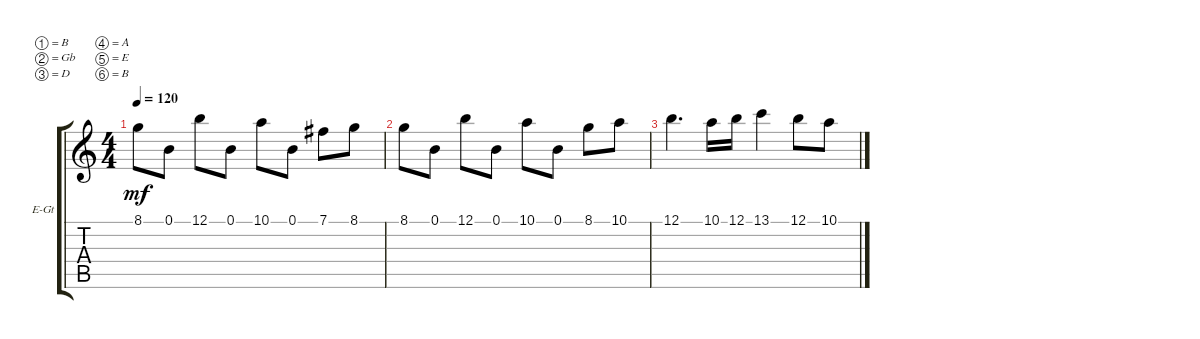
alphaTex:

\bracketExtendMode groupsimilarinstruments
\firstSystemTrackNameOrientation horizontal
\otherSystemsTrackNameOrientation horizontal
\track ("Guitar 2" "E-Gt") {instrument distortionguitar}
\staff {score tabs}
\tuning (B3 Gb3 D3 A2 E2 B1)
\ts (4 4)
\tempo 120
\clef g2
\ks c
8.1.8{dy mf} 0.1.8 12.1.8 0.1.8 10.1.8 0.1.8 7.1.8 8.1.8 |
8.1.8 0.1.8 12.1.8 0.1.8 10.1.8 0.1.8 8.1.8 10.1.8 |
12.1.4{d} 10.1.16 12.1.16 13.1.4 12.1.8 10.1.8
